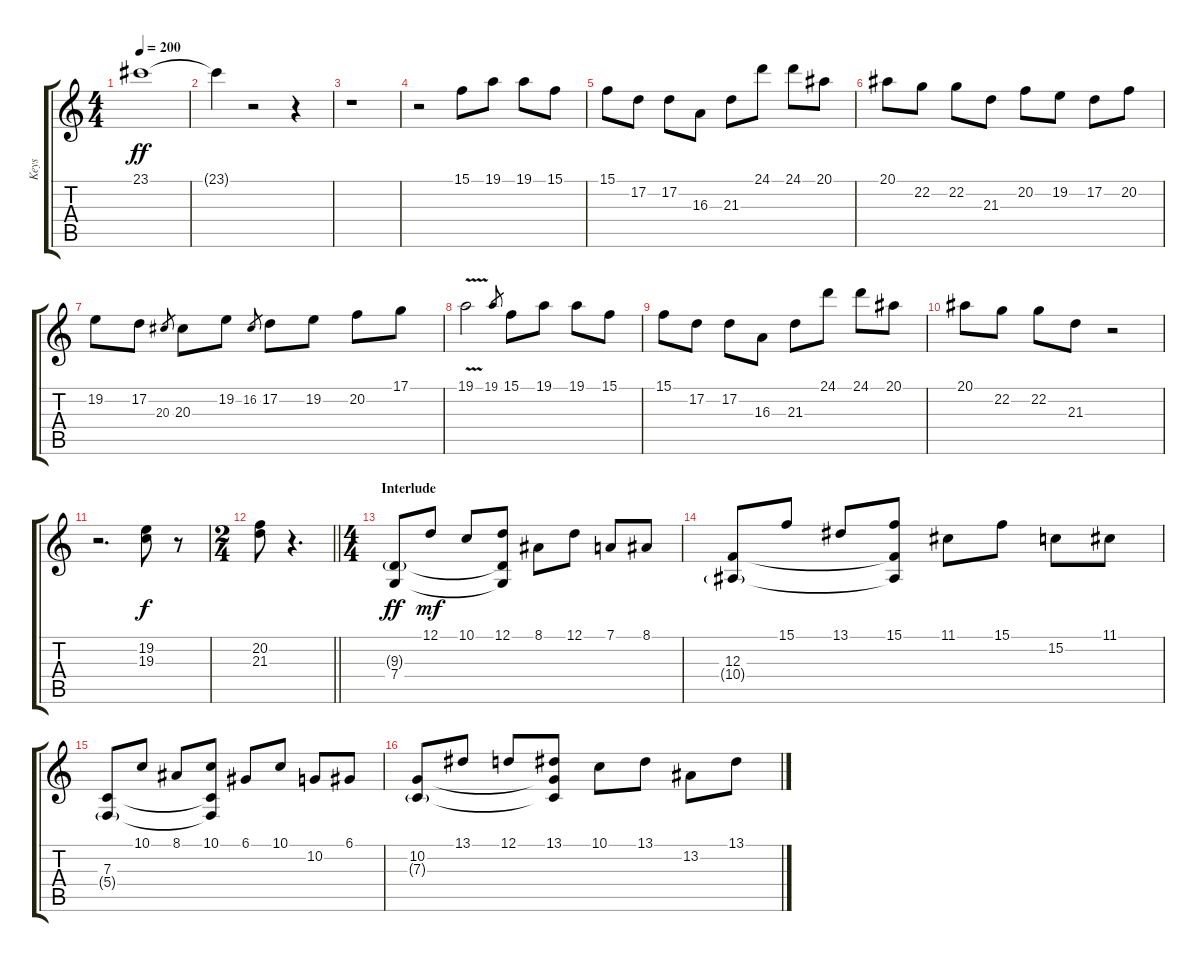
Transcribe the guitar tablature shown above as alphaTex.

\track ("Keys" "Keys") {instrument pad1newage}
\staff {score tabs}
\tuning (D4 A3 F3 C3 G2 D2) {hide}
\ts (4 4)
\tempo 200
\clef g2
\ks c
23.1{t}.1{dy ff} |
23.1{t}.4 r.2 r.4 |
r.1 |
r.2 15.1.8 19.1.8 19.1.8 15.1.8 |
15.1.8 17.2.8 17.2.8 16.3.8 21.3.8 24.1.8 24.1.8 20.1.8 |
20.1.8 22.2.8 22.2.8 21.3.8 20.2.8 19.2.8 17.2.8 20.2.8 |
19.2.8 17.2.8 20.3.8{gr} 20.3.8 19.2.8 16.2.8{gr} 17.2.8 19.2.8 20.2.8 17.1.8 |
19.1{v}.2 19.1.8{gr} 15.1.8 19.1.8 19.1.8 15.1.8 |
15.1.8 17.2.8 17.2.8 16.3.8 21.3.8 24.1.8 24.1.8 20.1.8 |
20.1.8 22.2.8 22.2.8 21.3.8 r.2 |
r.2{d} (19.2 19.3).8{dy f} r.8 |
\ts (2 4)
\barLineRight lightlight
(20.2 21.3).8 r.4{d} |
\ts (4 4)
\section ("" "Interlude")
(9.3{g} 7.4).8{dy ff instrument pad1newage} 12.1.8{dy mf} 10.1.8 (12.1 9.3{t} 7.4{t}).8 8.1.8 12.1.8 7.1.8 8.1.8 |
(12.3 10.4{g}).8 15.1.8 13.1.8 (15.1 12.3{t} 10.4{t}).8 11.1.8 15.1.8 15.2.8 11.1.8 |
(7.3 5.4{g}).8 10.1.8 8.1.8 (10.1 7.3{t} 5.4{t}).8 6.1.8 10.1.8 10.2.8 6.1.8 |
(10.2 7.3{g}).8 13.1.8 12.1.8 (13.1 10.2{t} 7.3{t}).8 10.1.8 13.1.8 13.2.8 13.1.8
